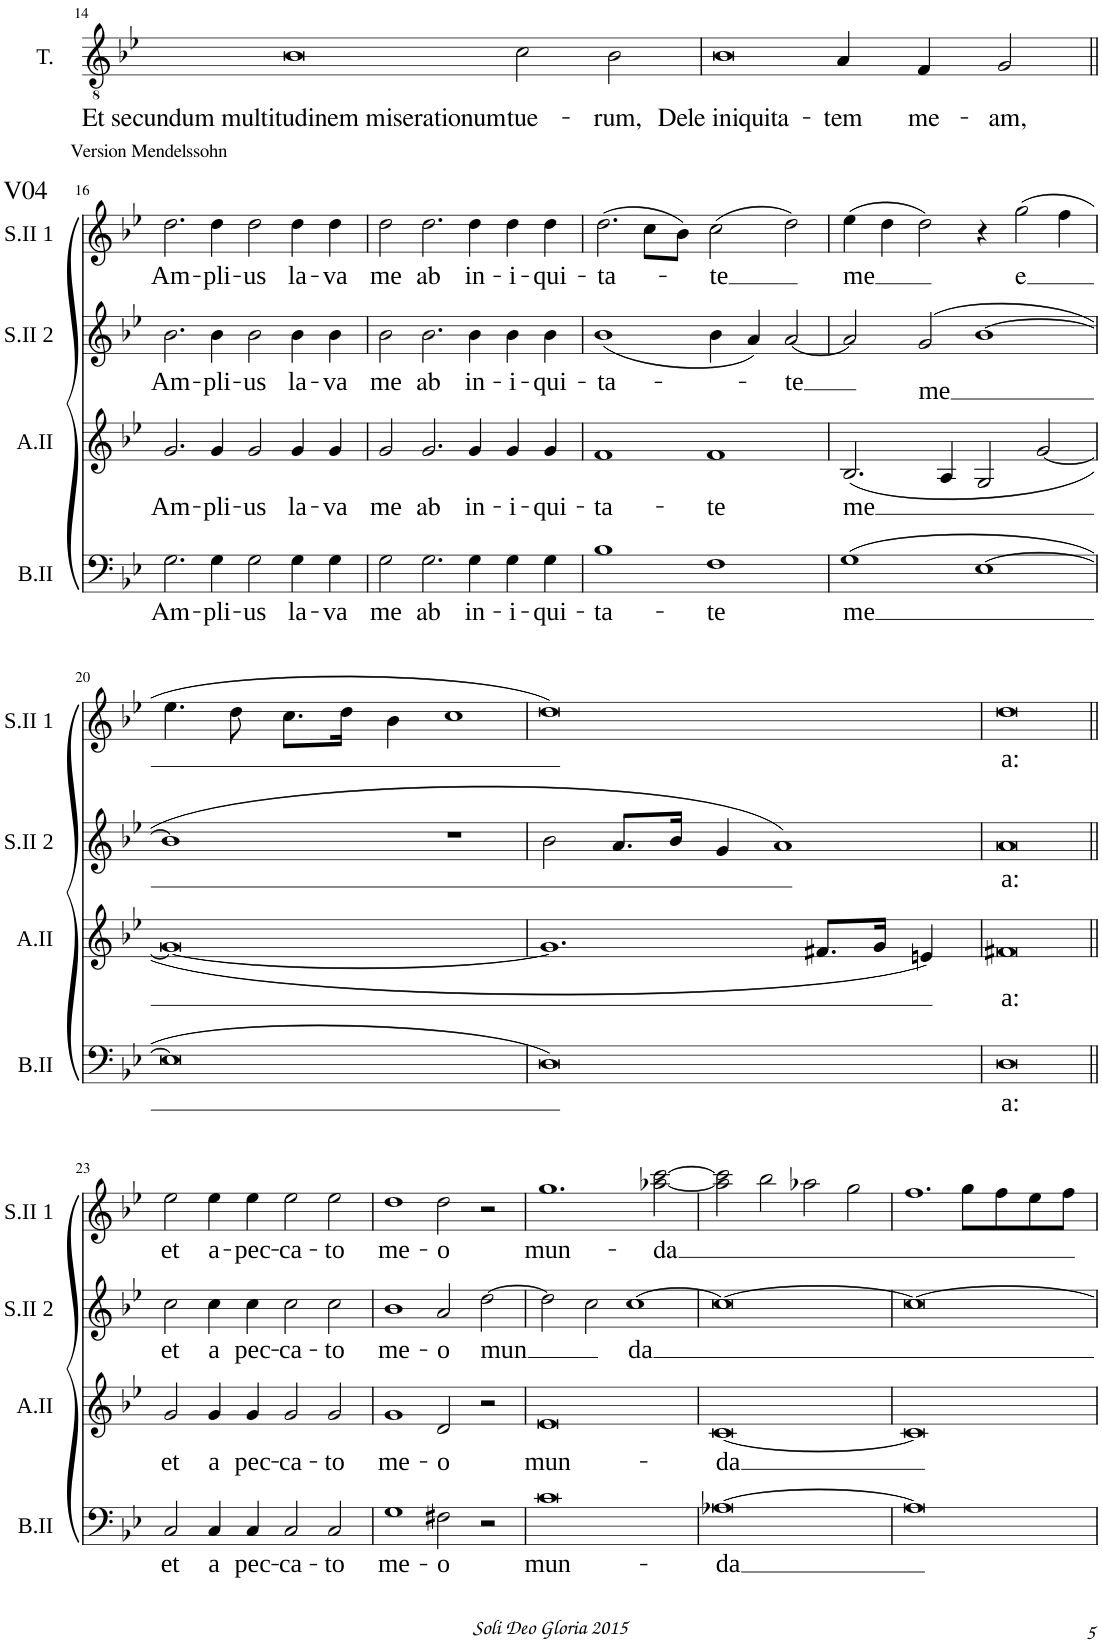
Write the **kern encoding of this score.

**kern	**text	**kern	**text	**kern	**text	**kern	**text	**kern	**text
*part5	*part5	*part4	*part4	*part3	*part3	*part2	*part2	*part1	*part1
*staff5	*staff5	*staff4	*staff4	*staff3	*staff3	*staff2	*staff2	*staff1	*staff1
*I"Bass II	*	*I"Alto II	*	*I"Soprano II 2	*	*I"Soprano II 1	*	*I"Tenor	*
*I'B.II	*	*I'A.II	*	*I'S.II 2	*	*I'S.II 1	*	*I'T.	*
!!LO:PB:g=z
*clefF4	*	*clefG2	*	*clefG2	*	*clefG2	*	*clefGv2	*
*k[b-e-]	*	*k[b-e-]	*	*k[b-e-]	*	*k[b-e-]	*	*k[b-e-]	*
*M4/2	*	*M4/2	*	*M4/2	*	*M4/2	*	*M4/2	*
=14	=14	=14	=14	=14	=14	=14	=14	=14	=14
!	!	!	!	!	!	!	!	!	!LO:LY:b
0r	.	0r	.	0r	.	0r	.	0B-	Et secundum multitudinem miserationum
!	!	!	!	!	!	!	!	!	!LO:LY:b
1ryy	.	1ryy	.	1ryy	.	1ryy	.	2c\	tue-
!	!	!	!	!	!	!	!	!	!LO:LY:b
.	.	.	.	.	.	.	.	2B-\	-rum,
=15	=15	=15	=15	=15	=15	=15	=15	=15	=15
!	!	!	!	!	!	!	!	!	!LO:LY:b
0r	.	0r	.	0r	.	0r	.	0B-	Dele iniquita-
!	!	!	!	!	!	!	!	!	!LO:LY:b
1r	.	1r	.	1r	.	1r	.	4A/	-tem
!	!	!	!	!	!	!	!	!	!LO:LY:b
.	.	.	.	.	.	.	.	4F/	me-
!	!	!	!	!	!	!	!	!	!LO:LY:b
.	.	.	.	.	.	.	.	2G/	-am,
!!LO:LB:g=z
=16||	=16||	=16||	=16||	=16||	=16||	=16||	=16||	=16||	=16||
!	!	!	!	!	!	!LO:TX:a:t=V04	!	!	!
!	!LO:LY:b	!	!LO:LY:b	!	!LO:LY:b	!	!LO:LY:b	!	!
2.G\	Am-	2.g/	Am-	2.b-\	Am-	2.dd\	Am-	0r	.
!	!LO:LY:b	!	!LO:LY:b	!	!LO:LY:b	!	!LO:LY:b	!	!
4G\	-pli-	4g/	-pli-	4b-\	-pli-	4dd\	-pli-	.	.
!	!LO:LY:b	!	!LO:LY:b	!	!LO:LY:b	!	!LO:LY:b	!	!
2G\	-us	2g/	-us	2b-\	-us	2dd\	-us	.	.
!	!LO:LY:b	!	!LO:LY:b	!	!LO:LY:b	!	!LO:LY:b	!	!
4G\	la-	4g/	la-	4b-\	la-	4dd\	la-	.	.
!	!LO:LY:b	!	!LO:LY:b	!	!LO:LY:b	!	!LO:LY:b	!	!
4G\	-va	4g/	-va	4b-\	-va	4dd\	-va	.	.
=17	=17	=17	=17	=17	=17	=17	=17	=17	=17
!	!LO:LY:b	!	!LO:LY:b	!	!LO:LY:b	!	!LO:LY:b	!	!
2G\	me	2g/	me	2b-\	me	2dd\	me	0r	.
!	!LO:LY:b	!	!LO:LY:b	!	!LO:LY:b	!	!LO:LY:b	!	!
2.G\	ab	2.g/	ab	2.b-\	ab	2.dd\	ab	.	.
!	!LO:LY:b	!	!LO:LY:b	!	!LO:LY:b	!	!LO:LY:b	!	!
4G\	in-	4g/	in-	4b-\	in-	4dd\	in-	.	.
!	!LO:LY:b	!	!LO:LY:b	!	!LO:LY:b	!	!LO:LY:b	!	!
4G\	-i-	4g/	-i-	4b-\	-i-	4dd\	-i-	.	.
!	!LO:LY:b	!	!LO:LY:b	!	!LO:LY:b	!	!LO:LY:b	!	!
4G\	-qui-	4g/	-qui-	4b-\	-qui-	4dd\	-qui-	.	.
=18	=18	=18	=18	=18	=18	=18	=18	=18	=18
!	!LO:LY:b	!	!LO:LY:b	!	!LO:LY:b	!	!LO:LY:b	!	!
1B-	-ta-	1f	-ta-	(<1b-	-ta-	(2.dd\	-ta-	0r	.
.	.	.	.	.	.	8cc\L	.	.	.
.	.	.	.	.	.	8b-\J)	.	.	.
!	!LO:LY:b	!	!LO:LY:b	!	!	!	!LO:LY:b	!	!
1F	-te	1f	-te	4b-\	.	(2cc\	-te	.	.
.	.	.	.	4a/)	.	.	.	.	.
!	!	!	!	!	!LO:LY:b	!	!	!	!
.	.	.	.	[2a/	-te	2dd\)	.	.	.
=19	=19	=19	=19	=19	=19	=19	=19	=19	=19
!	!LO:LY:b	!	!LO:LY:b	!	!	!	!LO:LY:b	!	!
(1G	me	(2.B-/	me	2a/]	.	(4ee-\	me	0r	.
.	.	.	.	.	.	4dd\	.	.	.
!	!	!	!	!	!LO:LY:b	!	!	!	!
.	.	.	.	(2g/	me	2dd\)	.	.	.
.	.	4A/	.	.	.	.	.	.	.
[1E-	.	2G/	.	[1b-	.	4r	.	.	.
!	!	!	!	!	!	!	!LO:LY:b	!	!
.	.	.	.	.	.	(2gg\	e	.	.
.	.	[2g/	.	.	.	.	.	.	.
.	.	.	.	.	.	4ff\	.	.	.
!!LO:LB:g=z
=20	=20	=20	=20	=20	=20	=20	=20	=20	=20
0E-]	.	0g_	.	1b-]	.	4.ee-\	.	0r	.
.	.	.	.	.	.	8dd\	.	.	.
.	.	.	.	.	.	8.cc\L	.	.	.
.	.	.	.	.	.	16dd\Jk	.	.	.
.	.	.	.	.	.	4b-\	.	.	.
.	.	.	.	1r	.	1cc	.	.	.
=21	=21	=21	=21	=21	=21	=21	=21	=21	=21
0D)	.	1.g]	.	2b-\	.	0dd)	.	0r	.
.	.	.	.	8.a/L	.	.	.	.	.
.	.	.	.	16b-/Jk	.	.	.	.	.
.	.	.	.	4g/	.	.	.	.	.
.	.	.	.	1a)	.	.	.	.	.
.	.	8.f#X/L	.	.	.	.	.	.	.
.	.	16g/Jk	.	.	.	.	.	.	.
.	.	4en/)	.	.	.	.	.	.	.
=22	=22	=22	=22	=22	=22	=22	=22	=22	=22
!	!LO:LY:b	!	!LO:LY:b	!	!LO:LY:b	!	!LO:LY:b	!	!
0D	a:	0f#X	a:	0a	a:	0dd	a:	0r	.
!!LO:LB:g=z
=23||	=23||	=23||	=23||	=23||	=23||	=23||	=23||	=23||	=23||
!	!LO:LY:b	!	!LO:LY:b	!	!LO:LY:b	!	!LO:LY:b	!	!
2C/	et	2g/	et	2cc\	et	2ee-\	et	0r	.
!	!LO:LY:b	!	!LO:LY:b	!	!LO:LY:b	!	!LO:LY:b	!	!
4C/	a	4g/	a	4cc\	a	4ee-\	a-	.	.
!	!LO:LY:b	!	!LO:LY:b	!	!LO:LY:b	!	!LO:LY:b	!	!
4C/	pec-	4g/	pec-	4cc\	pec-	4ee-\	-pec-	.	.
!	!LO:LY:b	!	!LO:LY:b	!	!LO:LY:b	!	!LO:LY:b	!	!
2C/	-ca-	2g/	-ca-	2cc\	-ca-	2ee-\	-ca-	.	.
!	!LO:LY:b	!	!LO:LY:b	!	!LO:LY:b	!	!LO:LY:b	!	!
2C/	-to	2g/	-to	2cc\	-to	2ee-\	-to	.	.
=24	=24	=24	=24	=24	=24	=24	=24	=24	=24
!	!LO:LY:b	!	!LO:LY:b	!	!LO:LY:b	!	!LO:LY:b	!	!
1G	me-	1g	me-	1b-	me-	1dd	me-	0r	.
!	!LO:LY:b	!	!LO:LY:b	!	!LO:LY:b	!	!LO:LY:b	!	!
2F#X\	-o	2d/	-o	2a/	-o	2dd\	-o	.	.
!	!	!	!	!	!LO:LY:b	!	!	!	!
2r	.	2r	.	[2dd\	mun	2r	.	.	.
=25	=25	=25	=25	=25	=25	=25	=25	=25	=25
!	!LO:LY:b	!	!LO:LY:b	!	!	!	!LO:LY:b	!	!
0c	mun-	0e-	mun-	2dd\]	.	1.gg	mun-	0r	.
.	.	.	.	2cc\	.	.	.	.	.
!	!	!	!	!	!LO:LY:b	!	!	!	!
.	.	.	.	[1cc	da	.	.	.	.
!	!	!	!	!	!	!	!LO:LY:b	!	!
.	.	.	.	.	.	[2aa-X\ [2ccc\	-da	.	.
=26	=26	=26	=26	=26	=26	=26	=26	=26	=26
!	!LO:LY:b	!	!LO:LY:b	!	!	!	!	!	!
[0A-X	-da	[0c	-da	0cc_	.	2aa-\] 2ccc\]	.	0r	.
.	.	.	.	.	.	2bb-\	.	.	.
.	.	.	.	.	.	2aa-X\	.	.	.
.	.	.	.	.	.	2gg\	.	.	.
=27	=27	=27	=27	=27	=27	=27	=27	=27	=27
0A-]	.	0c]	.	0cc_	.	1.ff	.	0r	.
.	.	.	.	.	.	8gg\L	.	.	.
.	.	.	.	.	.	8ff\	.	.	.
.	.	.	.	.	.	8ee-\	.	.	.
.	.	.	.	.	.	8ff\J	.	.	.
=	=	=	=	=	=	=	=	=	=
*-	*-	*-	*-	*-	*-	*-	*-	*-	*-
